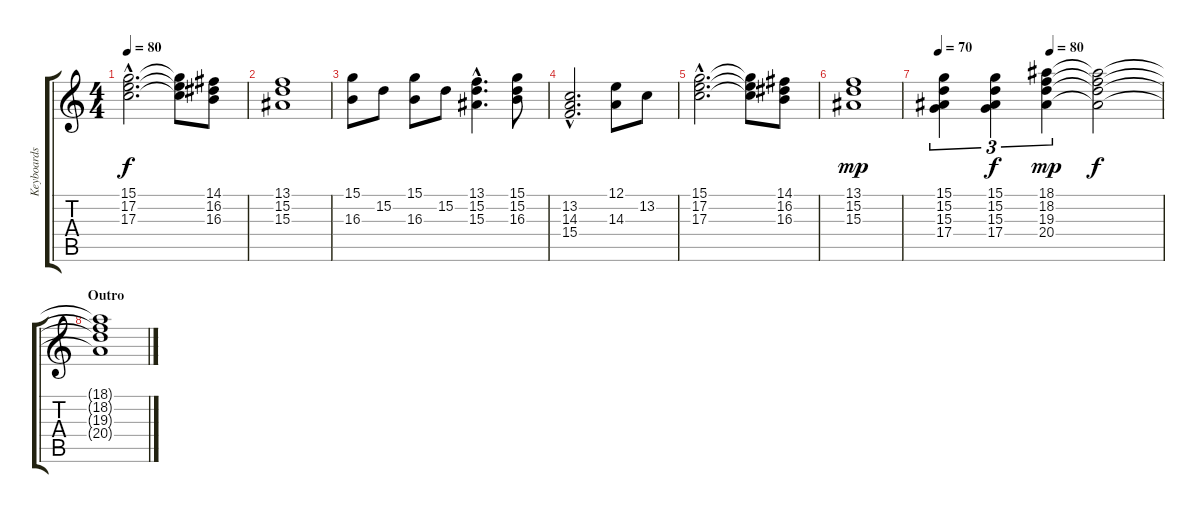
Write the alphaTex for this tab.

\track ("Keyboards" "Keyboards") {instrument reedorgan}
\staff {score tabs}
\tuning (E4 B3 G3 D3 A2 E2) {hide}
\ts (4 4)
\tempo 80
\clef g2
\ks c
(15.1{hac} 17.2{hac} 17.3{hac}).2{d dy f} (15.1{t} 17.2{t} 17.3{t}).8 (14.1 16.2 16.3).8 |
(13.1 15.2 15.3).1 |
(15.1 16.3).8 15.2.8 (15.1 16.3).8 15.2.8 (13.1{hac} 15.2{hac} 15.3{hac}).4{d} (15.1 15.2 16.3).8 |
(13.2{hac} 14.3{hac} 15.4{hac}).2{d} (12.1 14.3).8 13.2.8 |
(15.1{hac} 17.2{hac} 17.3{hac}).2{d} (15.1{t} 17.2{t} 17.3{t}).8 (14.1 16.2 16.3).8 |
(13.1 15.2 15.3).1{dy mp} |
\tempo 70
\tempo (80 0.5)
(15.1 15.2 15.3 17.4).4{tu (3 2)} (15.1 15.2 15.3 17.4).4{tu (3 2) dy f} (18.1 18.2 19.3 20.4).4{tu (3 2) dy mp} (18.1{t} 18.2{t} 19.3{t} 20.4{t}).2{dy f} |
\section ("" "Outro")
(18.1{t} 18.2{t} 19.3{t} 20.4{t}).1
